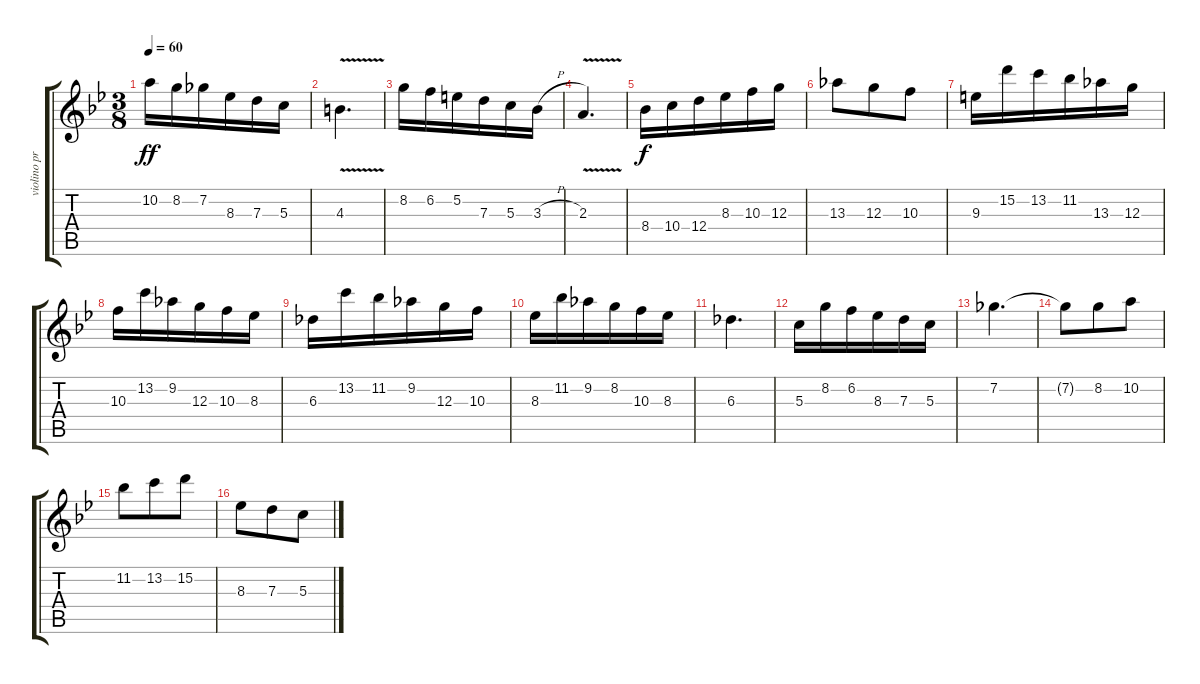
\track ("violino principale" "violino pr") {instrument overdrivenguitar}
\staff {score tabs}
\tuning (E4 B3 G3 D3 A2 E2) {hide}
\ts (3 8)
\tempo 60
\clef g2
\ks bb
10.2.16{dy ff} 8.2.16 7.2.16 8.3.16 7.3.16 5.3.16 |
4.3{v}.4{d} |
8.2.16 6.2.16 5.2.16 7.3.16 5.3.16 3.3{h}.16 |
2.3{v}.4{d} |
8.4.16{dy f} 10.4.16 12.4.16 8.3.16 10.3.16 12.3.16 |
13.3.8 12.3.8 10.3.8 |
9.3.16 15.2.16 13.2.16 11.2.16 13.3.16 12.3.16 |
10.3.16 13.2.16 9.2.16 12.3.16 10.3.16 8.3.16 |
6.3.16 13.2.16 11.2.16 9.2.16 12.3.16 10.3.16 |
8.3.16 11.2.16 9.2.16 8.2.16 10.3.16 8.3.16 |
6.3.4{d} |
5.3.16 8.2.16 6.2.16 8.3.16 7.3.16 5.3.16 |
7.2.4{d} |
7.2{t}.8 8.2.8 10.2.8 |
11.2.8 13.2.8 15.2.8 |
8.3.8 7.3.8 5.3.8
